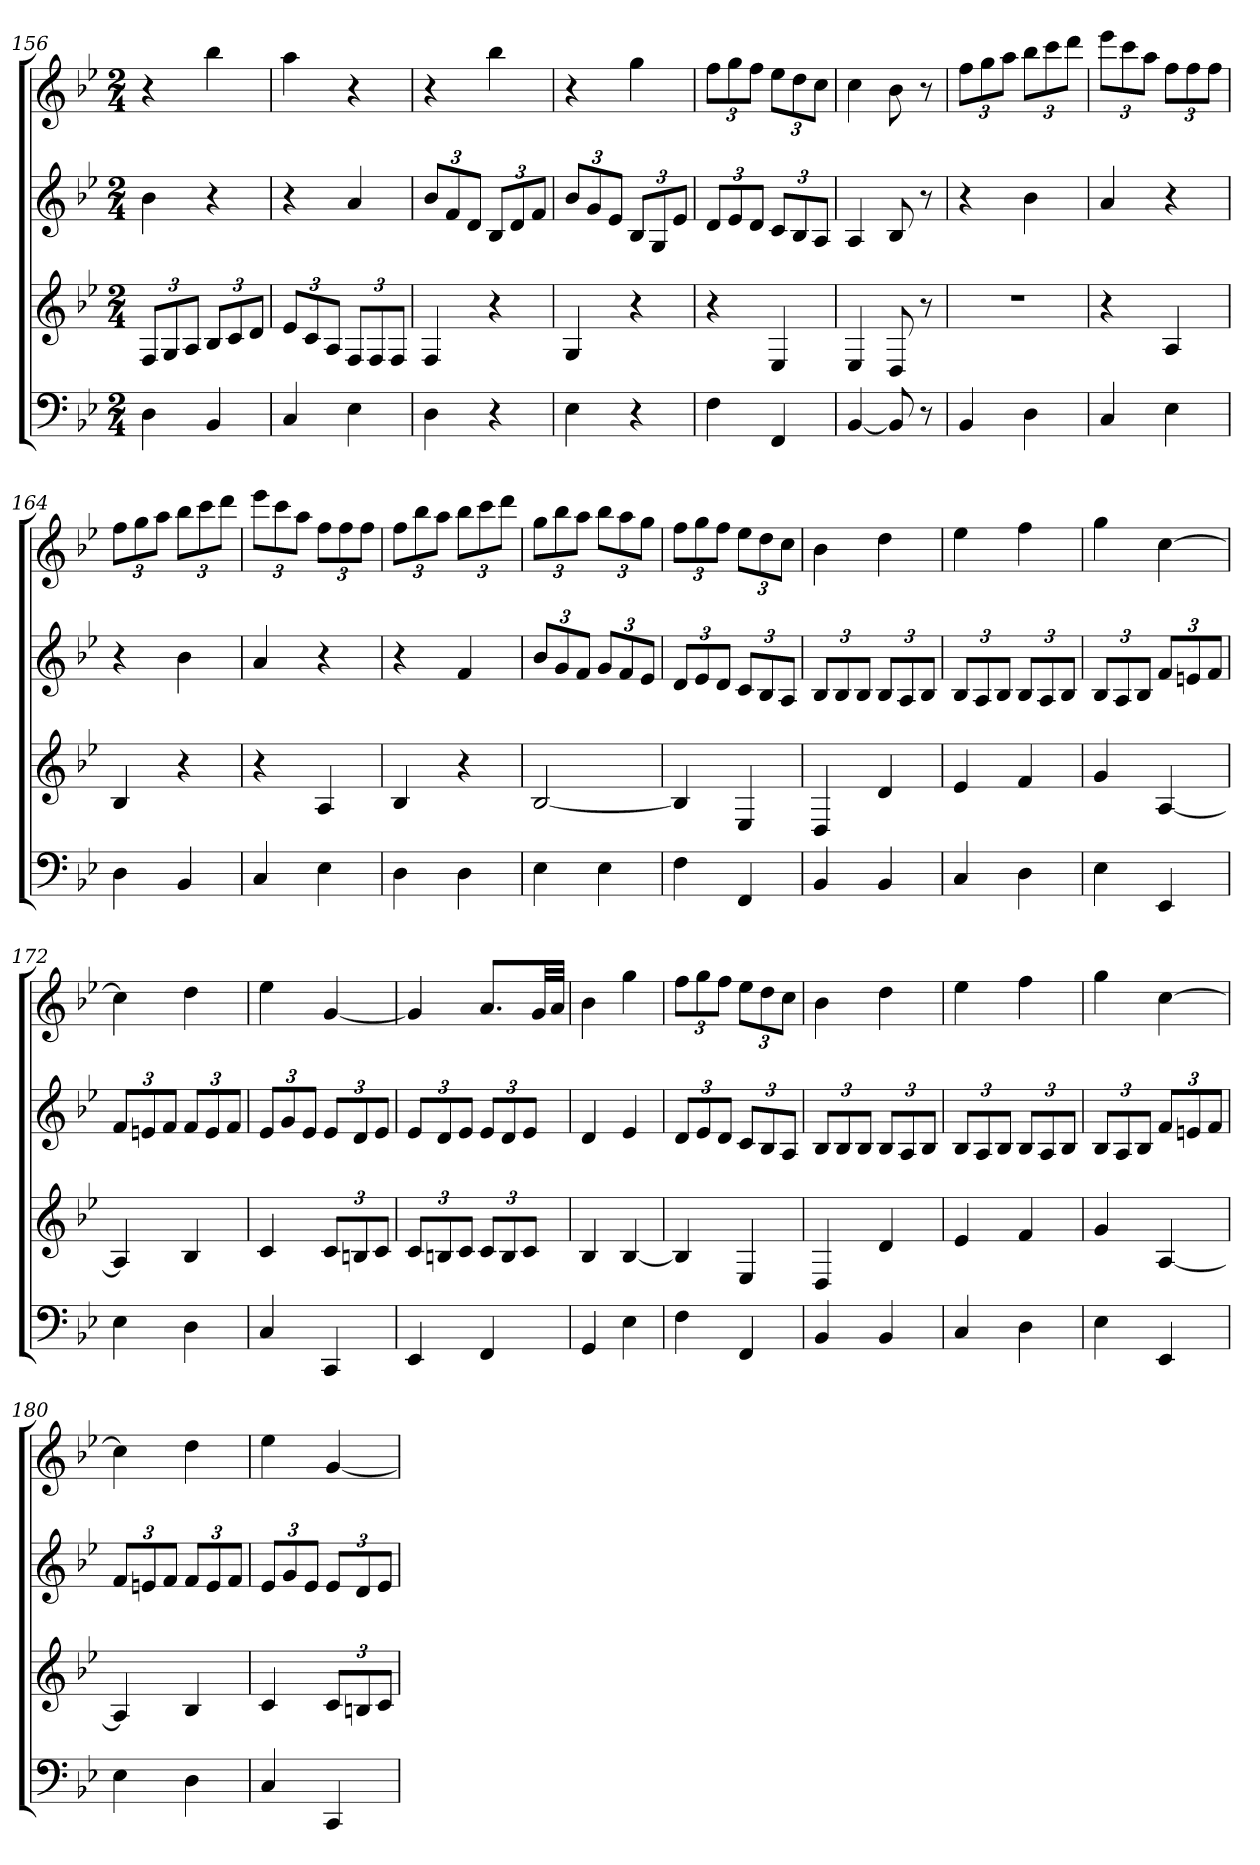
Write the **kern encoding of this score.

**kern	**kern	**kern	**kern
*part4	*part3	*part2	*part1
*staff4	*staff3	*staff2	*staff1
*k[b-e-]	*k[b-e-]	*k[b-e-]	*k[b-e-]
*B-:	*B-:	*B-:	*B-:
*M2/4	*M2/4	*M2/4	*M2/4
=156	=156	=156	=156
4D	12FL	4b-	4r
.	12G	.	.
.	12AJ	.	.
4BB-	12B-L	4r	4bb-
.	12c	.	.
.	12dJ	.	.
=157	=157	=157	=157
4C	12e-L	4r	4aa
.	12c	.	.
.	12AJ	.	.
4E-	12FL	4a	4r
.	12F	.	.
.	12FJ	.	.
=158	=158	=158	=158
4D	4F	12b-L	4r
.	.	12f	.
.	.	12dJ	.
4r	4r	12B-L	4bb-
.	.	12d	.
.	.	12fJ	.
=159	=159	=159	=159
4E-	4G	12b-L	4r
.	.	12g	.
.	.	12e-J	.
4r	4r	12B-L	4gg
.	.	12G	.
.	.	12e-J	.
=160	=160	=160	=160
4F	4r	12dL	12ffL
.	.	12e-	12gg
.	.	12dJ	12ffJ
4FF	4E-	12cL	12ee-L
.	.	12B-	12dd
.	.	12AJ	12ccJ
=161	=161	=161	=161
[4BB-	4E-	4A	4cc
8BB-]	8D	8B-	8b-
8r	8r	8r	8r
=162	=162	=162	=162
4BB-	2r	4r	12ffL
.	.	.	12gg
.	.	.	12aaJ
4D	.	4b-	12bb-L
.	.	.	12ccc
.	.	.	12dddJ
=163	=163	=163	=163
4C	4r	4a	12eee-L
.	.	.	12ccc
.	.	.	12aaJ
4E-	4A	4r	12ffL
.	.	.	12ff
.	.	.	12ffJ
=164	=164	=164	=164
4D	4B-	4r	12ffL
.	.	.	12gg
.	.	.	12aaJ
4BB-	4r	4b-	12bb-L
.	.	.	12ccc
.	.	.	12dddJ
=165	=165	=165	=165
4C	4r	4a	12eee-L
.	.	.	12ccc
.	.	.	12aaJ
4E-	4A	4r	12ffL
.	.	.	12ff
.	.	.	12ffJ
=166	=166	=166	=166
4D	4B-	4r	12ffL
.	.	.	12bb-
.	.	.	12aaJ
4D	4r	4f	12bb-L
.	.	.	12ccc
.	.	.	12dddJ
=167	=167	=167	=167
4E-	[2B-	12b-L	12ggL
.	.	12g	12bb-
.	.	12fJ	12aaJ
4E-	.	12gL	12bb-L
.	.	12f	12aa
.	.	12e-J	12ggJ
=168	=168	=168	=168
4F	4B-]	12dL	12ffL
.	.	12e-	12gg
.	.	12dJ	12ffJ
4FF	4E-	12cL	12ee-L
.	.	12B-	12dd
.	.	12AJ	12ccJ
=169	=169	=169	=169
4BB-	4D	12B-L	4b-
.	.	12B-	.
.	.	12B-J	.
4BB-	4d	12B-L	4dd
.	.	12A	.
.	.	12B-J	.
=170	=170	=170	=170
4C	4e-	12B-L	4ee-
.	.	12A	.
.	.	12B-J	.
4D	4f	12B-L	4ff
.	.	12A	.
.	.	12B-J	.
=171	=171	=171	=171
4E-	4g	12B-L	4gg
.	.	12A	.
.	.	12B-J	.
4EE-	[4A	12fL	[4cc
.	.	12en	.
.	.	12fJ	.
=172	=172	=172	=172
4E-	4A]	12fL	4cc]
.	.	12en	.
.	.	12fJ	.
4D	4B-	12fL	4dd
.	.	12e	.
.	.	12fJ	.
=173	=173	=173	=173
4C	4c	12e-L	4ee-
.	.	12g	.
.	.	12e-J	.
4CC	12cL	12e-L	[4g
.	12Bn	12d	.
.	12cJ	12e-J	.
=174	=174	=174	=174
4EE-	12cL	12e-L	4g]
.	12Bn	12d	.
.	12cJ	12e-J	.
4FF	12cL	12e-L	8.aL
.	12B	12d	.
.	12cJ	12e-J	.
.	.	.	32gLL
.	.	.	32aJJJ
=175	=175	=175	=175
4GG	4B-	4d	4b-
4E-	[4B-	4e-	4gg
=176	=176	=176	=176
4F	4B-]	12dL	12ffL
.	.	12e-	12gg
.	.	12dJ	12ffJ
4FF	4E-	12cL	12ee-L
.	.	12B-	12dd
.	.	12AJ	12ccJ
=177	=177	=177	=177
4BB-	4D	12B-L	4b-
.	.	12B-	.
.	.	12B-J	.
4BB-	4d	12B-L	4dd
.	.	12A	.
.	.	12B-J	.
=178	=178	=178	=178
4C	4e-	12B-L	4ee-
.	.	12A	.
.	.	12B-J	.
4D	4f	12B-L	4ff
.	.	12A	.
.	.	12B-J	.
=179	=179	=179	=179
4E-	4g	12B-L	4gg
.	.	12A	.
.	.	12B-J	.
4EE-	[4A	12fL	[4cc
.	.	12en	.
.	.	12fJ	.
=180	=180	=180	=180
4E-	4A]	12fL	4cc]
.	.	12en	.
.	.	12fJ	.
4D	4B-	12fL	4dd
.	.	12e	.
.	.	12fJ	.
=181	=181	=181	=181
4C	4c	12e-L	4ee-
.	.	12g	.
.	.	12e-J	.
4CC	12cL	12e-L	[4g
.	12Bn	12d	.
.	12cJ	12e-J	.
=	=	=	=
*-	*-	*-	*-
